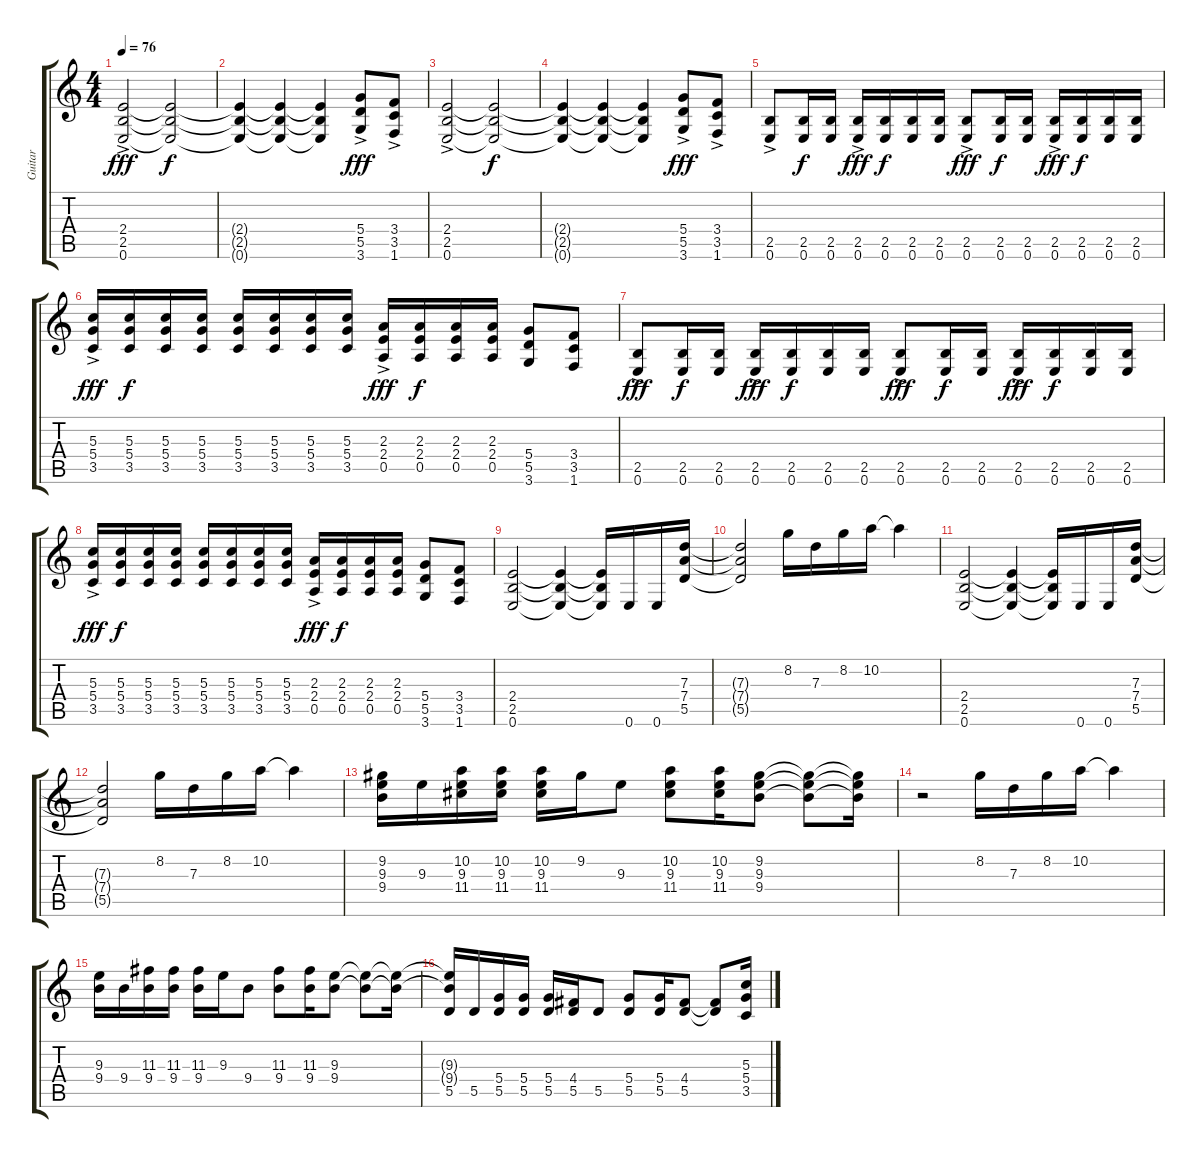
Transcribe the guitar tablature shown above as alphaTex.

\track ("Guitar" "Guitar") {instrument distortionguitar}
\staff {score tabs}
\tuning (E4 B3 G3 D3 A2 E2) {hide}
\ts (4 4)
\tempo 76
\clef g2
\ks c
(2.4{ac} 2.5{ac} 0.6{ac}).2{dy fff} (2.4{t} 2.5{t} 0.6{t}).2{dy f volume 13} |
(2.4{t} 2.5{t} 0.6{t}).4{volume 12} (2.4{t} 2.5{t} 0.6{t}).4{volume 10} (2.4{t} 2.5{t} 0.6{t}).4{volume 9} (5.4{ac} 5.5{ac} 3.6{ac}).8{dy fff volume 15} (3.4{ac} 3.5{ac} 1.6{ac}).8 |
(2.4{ac} 2.5{ac} 0.6{ac}).2 (2.4{t} 2.5{t} 0.6{t}).2{dy f volume 13} |
(2.4{t} 2.5{t} 0.6{t}).4{volume 12} (2.4{t} 2.5{t} 0.6{t}).4{volume 10} (2.4{t} 2.5{t} 0.6{t}).4{volume 9} (5.4{ac} 5.5{ac} 3.6{ac}).8{dy fff volume 15} (3.4{ac} 3.5{ac} 1.6{ac}).8 |
(2.5{ac} 0.6{ac}).8 (2.5 0.6).16{dy f} (2.5 0.6).16 (2.5{ac} 0.6{ac}).16{dy fff} (2.5 0.6).16{dy f} (2.5 0.6).16 (2.5 0.6).16 (2.5{ac} 0.6{ac}).8{dy fff} (2.5 0.6).16{dy f} (2.5 0.6).16 (2.5{ac} 0.6{ac}).16{dy fff} (2.5 0.6).16{dy f} (2.5 0.6).16 (2.5 0.6).16 |
(5.3 5.4{ac} 3.5{ac}).16{dy fff} (5.3 5.4 3.5).16{dy f} (5.3 5.4 3.5).16 (5.3 5.4 3.5).16 (5.3 5.4 3.5).16 (5.3 5.4 3.5).16 (5.3 5.4 3.5).16 (5.3 5.4 3.5).16 (2.3 2.4{ac} 0.5{ac}).16{dy fff} (2.3 2.4 0.5).16{dy f} (2.3 2.4 0.5).16 (2.3 2.4 0.5).16 (5.4 5.5 3.6).8 (3.4 3.5 1.6).8 |
(2.5{ac} 0.6{ac}).8{dy fff} (2.5 0.6).16{dy f} (2.5 0.6).16 (2.5{ac} 0.6{ac}).16{dy fff} (2.5 0.6).16{dy f} (2.5 0.6).16 (2.5 0.6).16 (2.5{ac} 0.6{ac}).8{dy fff} (2.5 0.6).16{dy f} (2.5 0.6).16 (2.5{ac} 0.6{ac}).16{dy fff} (2.5 0.6).16{dy f} (2.5 0.6).16 (2.5 0.6).16 |
(5.3 5.4{ac} 3.5{ac}).16{dy fff} (5.3 5.4 3.5).16{dy f} (5.3 5.4 3.5).16 (5.3 5.4 3.5).16 (5.3 5.4 3.5).16 (5.3 5.4 3.5).16 (5.3 5.4 3.5).16 (5.3 5.4 3.5).16 (2.3 2.4{ac} 0.5{ac}).16{dy fff} (2.3 2.4 0.5).16{dy f} (2.3 2.4 0.5).16 (2.3 2.4 0.5).16 (5.4 5.5 3.6).8 (3.4 3.5 1.6).8 |
(2.4 2.5 0.6).2{volume 10} (2.4{t} 2.5{t} 0.6{t}).4 (2.4{t} 2.5{t} 0.6{t}).16 0.6.16 0.6.16 (7.3 7.4 5.5).16 |
(7.3{t} 7.4{t} 5.5{t}).2 8.2.16 7.3.16 8.2.16 10.2.16 10.2{t}.4 |
(2.4 2.5 0.6).2 (2.4{t} 2.5{t} 0.6{t}).4 (2.4{t} 2.5{t} 0.6{t}).16 0.6.16 0.6.16 (7.3 7.4 5.5).16 |
(7.3{t} 7.4{t} 5.5{t}).2 8.2.16 7.3.16 8.2.16 10.2.16 10.2{t}.4 |
(9.2 9.3 9.4).16 9.3.16 (10.2 9.3 11.4).16 (10.2 9.3 11.4).16 (10.2 9.3 11.4).16 9.2.16 9.3.8 (10.2 9.3 11.4).8 (10.2 9.3 11.4).16 (9.2 9.3 9.4).8 (9.2{t} 9.3{t} 9.4{t}).8 (9.2{t} 9.3{t} 9.4{t}).16 |
r.2 8.2.16 7.3.16 8.2.16 10.2.16 10.2{t}.4 |
(9.3 9.4).16 9.4.16 (11.3 9.4).16 (11.3 9.4).16 (11.3 9.4).16 9.3.16 9.4.8 (11.3 9.4).8 (11.3 9.4).16 (9.3 9.4).8 (9.3{t} 9.4{t}).8 (9.3{t} 9.4{t}).16 |
(9.3{t} 9.4{t} 5.5).16{volume 10} 5.5.16 (5.4 5.5).16 (5.4 5.5).16 (5.4 5.5).16 (4.4 5.5).16 5.5.8 (5.4 5.5).8 (5.4 5.5).16 (4.4 5.5).8 (4.4{t} 5.5{t}).8 (5.3 5.4 3.5).16
